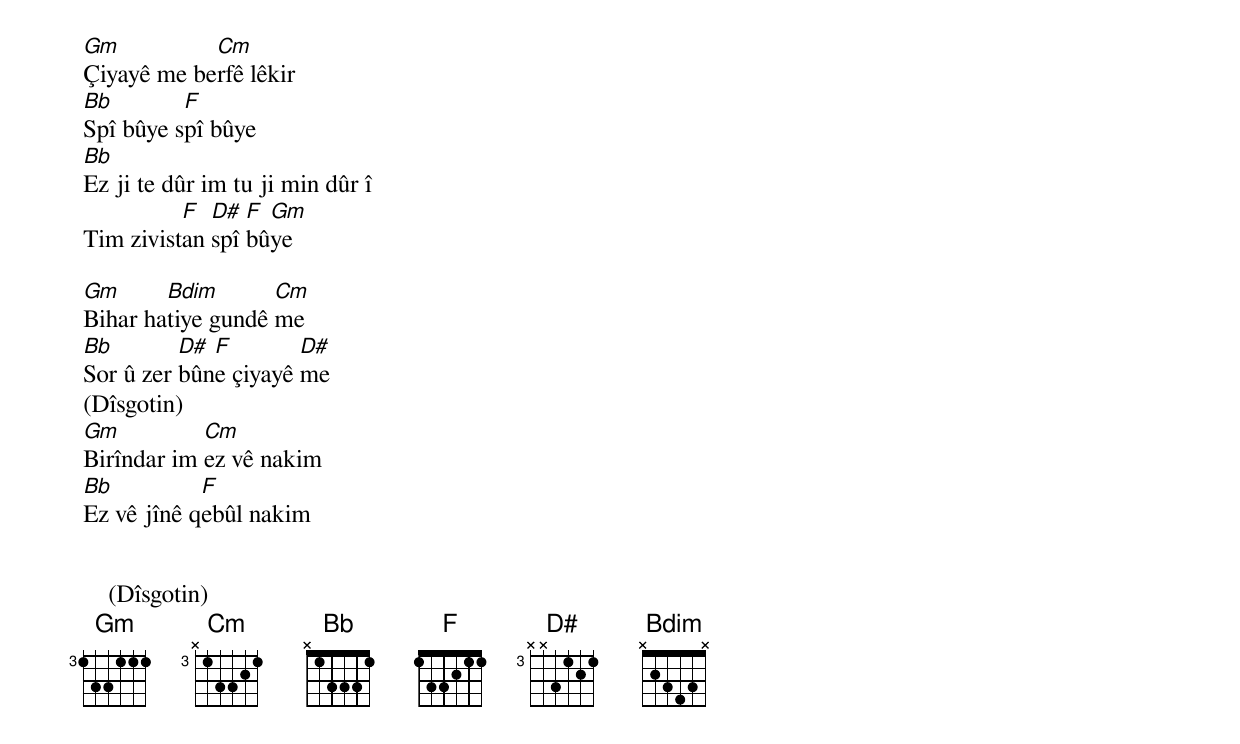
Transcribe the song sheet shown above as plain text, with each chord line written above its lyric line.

Gm          Cm
Çiyayê me berfê lêkir
Bb        F
Spî bûye spî bûye
Bb
Ez ji te dûr im tu ji min dûr î
          F  D#  F Gm
Tim zivistan spî bûye

Gm      Bdim       Cm
Bihar hatiye gundê me
Bb        D# F        D#
Sor û zer bûne çiyayê me
(Dîsgotin)
Gm          Cm
Birîndar im ez vê nakim
Bb          F
Ez vê jînê qebûl nakim


    (Dîsgotin)
